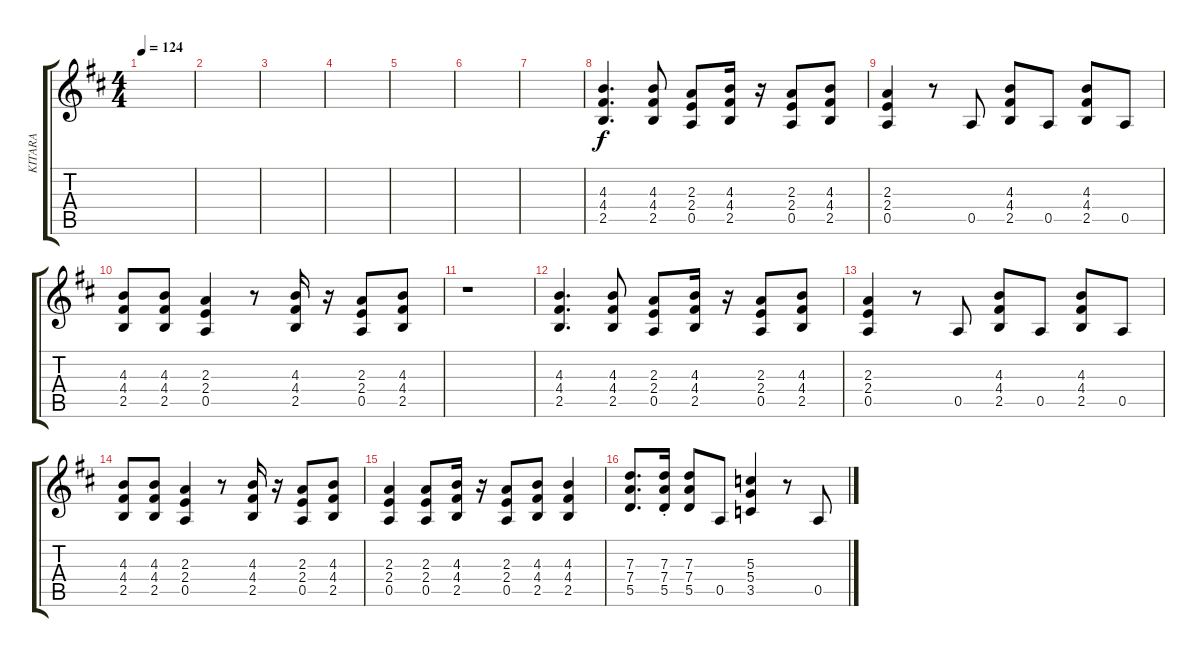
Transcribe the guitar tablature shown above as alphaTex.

\track ("KITARA" "KITARA") {instrument distortionguitar}
\staff {score tabs}
\tuning (E4 B3 G3 D3 A2 E2) {hide}
\ts (4 4)
\tempo 124
\clef g2
\ks d
|
|
|
|
|
|
|
(4.3 4.4 2.5).4{d} (4.3 4.4 2.5).8 (2.3 2.4 0.5).8 (4.3 4.4 2.5).16 r.16 (2.3 2.4 0.5).8 (4.3 4.4 2.5).8 |
(2.3 2.4 0.5).4 r.8 0.5.8 (4.3 4.4 2.5).8 0.5.8 (4.3 4.4 2.5).8 0.5.8 |
(4.3 4.4 2.5).8 (4.3 4.4 2.5).8 (2.3 2.4 0.5).4 r.8 (4.3 4.4 2.5).16 r.16 (2.3 2.4 0.5).8 (4.3 4.4 2.5).8 |
r.1 |
(4.3 4.4 2.5).4{d} (4.3 4.4 2.5).8 (2.3 2.4 0.5).8 (4.3 4.4 2.5).16 r.16 (2.3 2.4 0.5).8 (4.3 4.4 2.5).8 |
(2.3 2.4 0.5).4 r.8 0.5.8 (4.3 4.4 2.5).8 0.5.8 (4.3 4.4 2.5).8 0.5.8 |
(4.3 4.4 2.5).8 (4.3 4.4 2.5).8 (2.3 2.4 0.5).4 r.8 (4.3 4.4 2.5).16 r.16 (2.3 2.4 0.5).8 (4.3 4.4 2.5).8 |
(2.3 2.4 0.5).4 (2.3 2.4 0.5).8 (4.3 4.4 2.5).16 r.16 (2.3 2.4 0.5).8 (4.3 4.4 2.5).8 (4.3 4.4 2.5).4 |
(7.3 7.4 5.5).8{d} (7.3{st} 7.4{st} 5.5{st}).16 (7.3 7.4 5.5).8 0.5.8 (5.3 5.4 3.5).4 r.8 0.5.8
